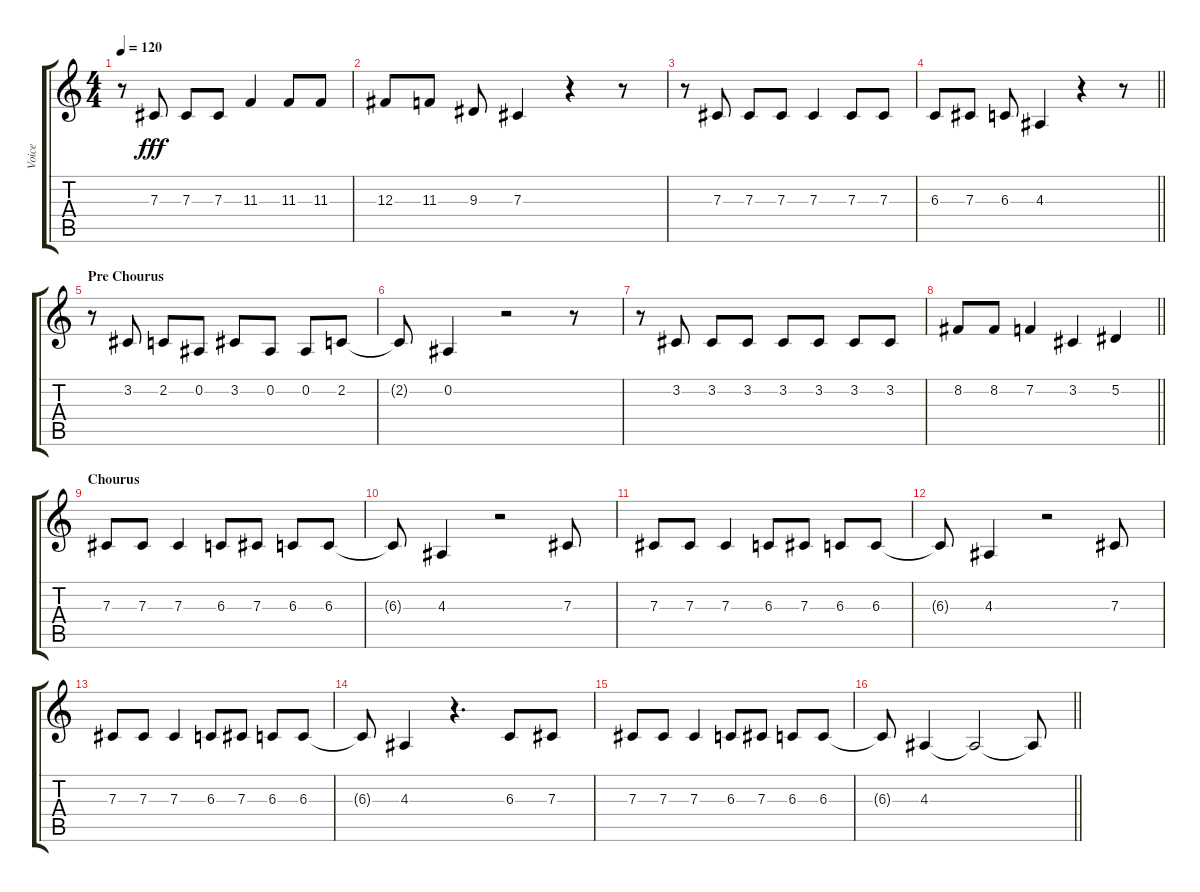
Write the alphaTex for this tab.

\track ("Voice" "Voice") {instrument lead6voice}
\staff {score tabs}
\tuning (Eb4 Bb3 Gb3 Db3 Ab2 Eb2) {hide}
\ts (4 4)
\tempo 120
\clef g2
\ks c
r.8{dy fff} 7.3.8 7.3.8 7.3.8 11.3.4 11.3.8 11.3.8 |
12.3.8 11.3.8 9.3.8 7.3.4 r.4 r.8 |
r.8 7.3.8 7.3.8 7.3.8 7.3.4 7.3.8 7.3.8 |
\barLineRight lightlight
6.3.8 7.3.8 6.3.8 4.3.4 r.4 r.8 |
\section ("" "Pre Chourus")
r.8 3.2.8 2.2.8 0.2.8 3.2.8 0.2.8 0.2.8 2.2.8 |
2.2{t}.8 0.2.4 r.2 r.8 |
r.8 3.2.8 3.2.8 3.2.8 3.2.8 3.2.8 3.2.8 3.2.8 |
\barLineRight lightlight
8.2.8 8.2.8 7.2.4 3.2.4 5.2.4 |
\section ("" "Chourus")
7.3.8 7.3.8 7.3.4 6.3.8 7.3.8 6.3.8 6.3.8 |
6.3{t}.8 4.3.4 r.2 7.3.8 |
7.3.8 7.3.8 7.3.4 6.3.8 7.3.8 6.3.8 6.3.8 |
6.3{t}.8 4.3.4 r.2 7.3.8 |
7.3.8 7.3.8 7.3.4 6.3.8 7.3.8 6.3.8 6.3.8 |
6.3{t}.8 4.3.4 r.4{d} 6.3.8 7.3.8 |
7.3.8 7.3.8 7.3.4 6.3.8 7.3.8 6.3.8 6.3.8 |
\barLineRight lightlight
6.3{t}.8 4.3.4 4.3{t}.2 4.3{sl t}.8
